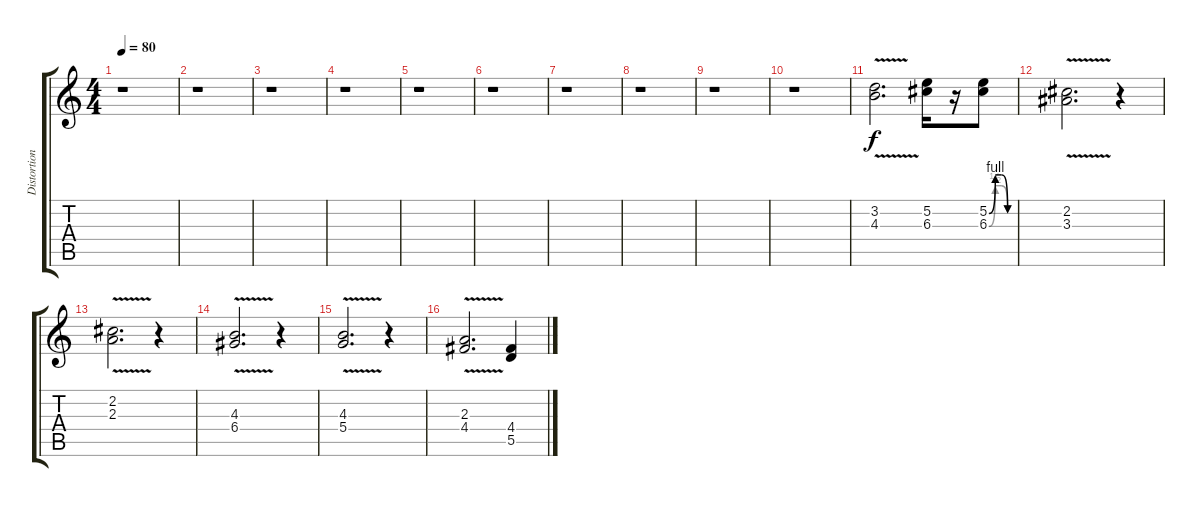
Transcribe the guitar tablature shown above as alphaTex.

\track ("Distortion Guitar" "Distortion") {instrument distortionguitar}
\staff {score tabs}
\tuning (E4 B3 G3 D3 A2 E2) {hide}
\ts (4 4)
\tempo 80
\clef g2
\ks c
r.1{dy f} |
r.1 |
r.1 |
r.1 |
r.1 |
r.1 |
r.1 |
r.1 |
r.1 |
r.1 |
(3.2{v} 4.3{v}).2{d} (5.2 6.3).16 r.16 (5.2{be (custom 0 0 15 4 30 4 45 0 60 0)} 6.3{be (custom 0 0 15 2 30 2 45 0 60 0)}).8 |
(2.2{v} 3.3{v}).2{d} r.4 |
(2.2{v} 2.3{v}).2{d} r.4 |
(4.3{v} 6.4{v}).2{d} r.4 |
(4.3{v} 5.4{v}).2{d} r.4 |
(2.3{v} 4.4{v}).2{d} (4.4 5.5).4
